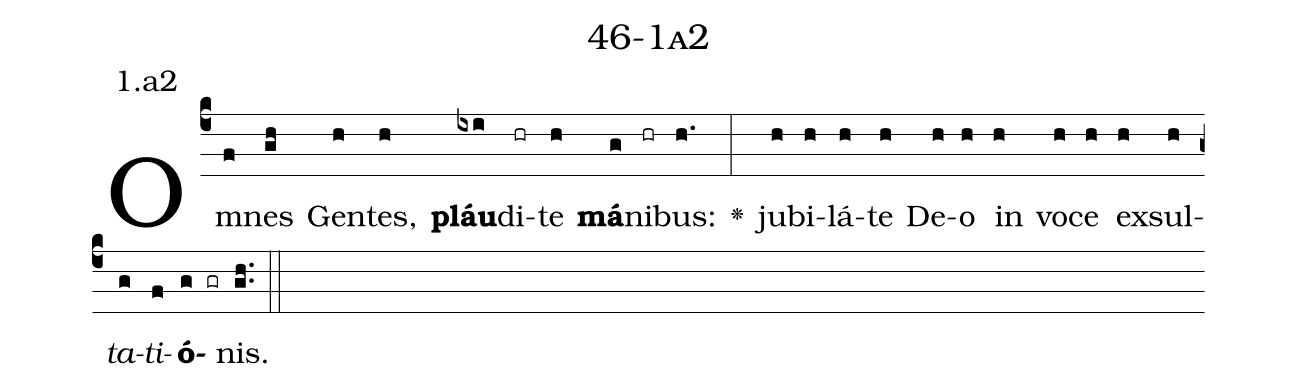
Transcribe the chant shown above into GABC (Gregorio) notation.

name: 46-1a2;
annotation: 1.a2;
%%
(c4)Om(f)nes(gh) Gen(h)tes,(h) <b>pláu</b>(ixi)di(hr)te(h) <b>má</b>(g)ni(hr)bus:(h.) <v>\greheightstar</v>(:) ju(h)bi(h)lá(h)te(h) De(h)o(h) in(h) vo(h)ce(h) ex(h)sul(h)<i>ta</i>(g)<i>ti</i>(f)<b>ó</b>(g gr)nis.(gh..) (::)


%E(h) u(h) o(g) u(f) a(g) e.(gh..) (::)
